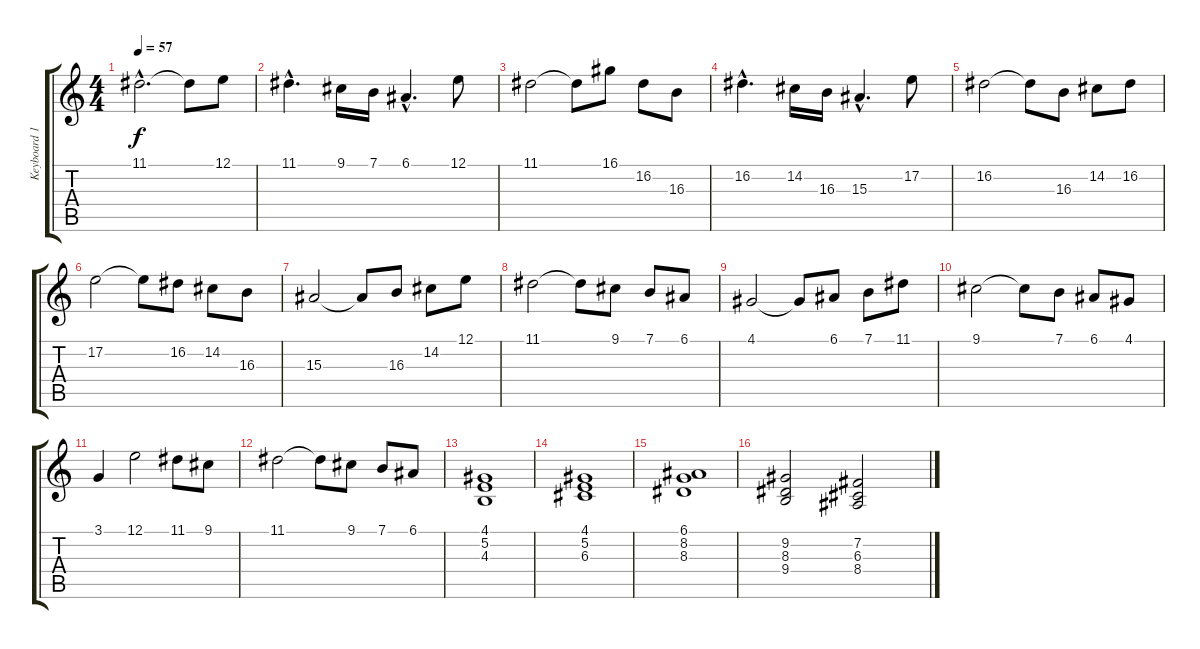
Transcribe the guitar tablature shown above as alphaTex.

\track ("Keyboard 1" "Keyboard 1") {instrument dulcimer}
\staff {score tabs}
\tuning (E4 B3 G3 D3 A2 E2) {hide}
\ts (4 4)
\tempo 57
\clef g2
\ks c
11.1{hac}.2{d dy f} 11.1{t}.8 12.1.8 |
11.1{hac}.4{d} 9.1.16 7.1.16 6.1{hac}.4{d} 12.1.8 |
11.1.2 11.1{t}.8 16.1.8 16.2.8 16.3.8 |
16.2{hac}.4{d} 14.2.16 16.3.16 15.3{hac}.4{d} 17.2.8 |
16.2.2 16.2{t}.8 16.3.8 14.2.8 16.2.8 |
17.2.2 17.2{t}.8 16.2.8 14.2.8 16.3.8 |
15.3.2 15.3{t}.8 16.3.8 14.2.8 12.1.8 |
11.1.2 11.1{t}.8 9.1.8 7.1.8 6.1.8 |
4.1.2 4.1{t}.8 6.1.8 7.1.8 11.1.8 |
9.1.2 9.1{t}.8 7.1.8 6.1.8 4.1.8 |
3.1.4 12.1.2 11.1.8 9.1.8 |
11.1.2 11.1{t}.8 9.1.8 7.1.8 6.1.8 |
(4.1 5.2 4.3).1 |
(4.1 5.2 6.3).1 |
(6.1 8.2 8.3).1 |
(9.2 8.3 9.4).2 (7.2 6.3 8.4).2
